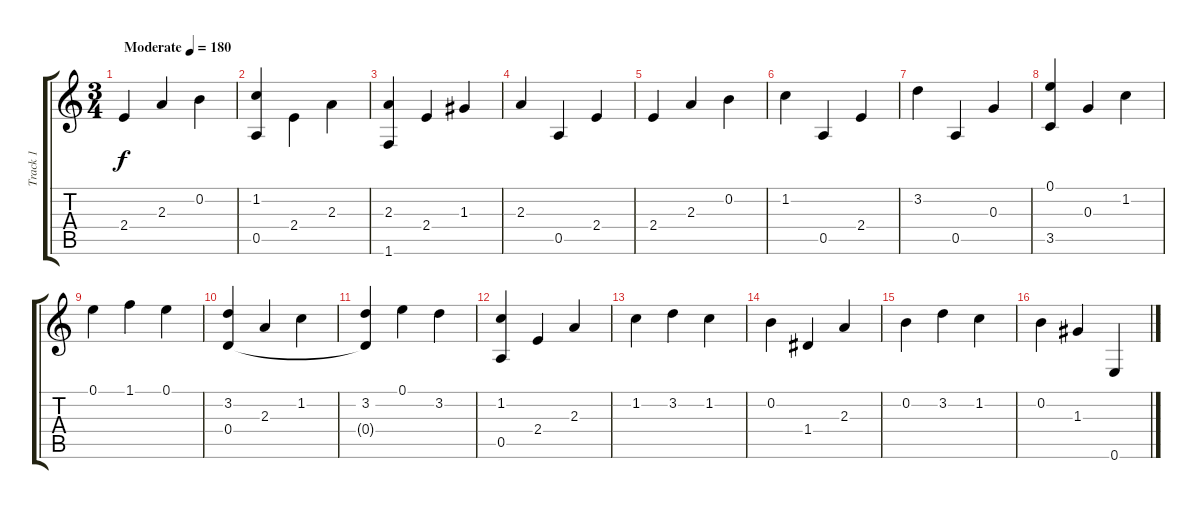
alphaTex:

\track ("Track 1" "Track 1") {instrument acousticguitarsteel}
\staff {score tabs}
\tuning (E4 B3 G3 D3 A2 E2) {hide}
\ts (3 4)
\tempo (180 "Moderate")
\clef g2
\ks c
2.4.4{dy f instrument acousticguitarsteel} 2.3.4 0.2.4 |
(1.2 0.5).4 2.4.4{beam Down} 2.3.4{beam Down} |
(2.3 1.6).4 2.4.4 1.3.4 |
2.3.4 0.5.4 2.4.4 |
2.4.4 2.3.4 0.2.4 |
1.2.4 0.5.4 2.4.4 |
3.2.4 0.5.4 0.3.4 |
(0.1 3.5).4 0.3.4 1.2.4 |
0.1.4 1.1.4 0.1.4 |
(3.2 0.4).4 2.3.4 1.2.4 |
(3.2 0.4{t}).4 0.1.4 3.2.4 |
(1.2 0.5).4 2.4.4 2.3.4 |
1.2.4 3.2.4 1.2.4 |
0.2.4 1.4.4 2.3.4 |
0.2.4 3.2.4 1.2.4 |
0.2.4 1.3.4 0.6.4
